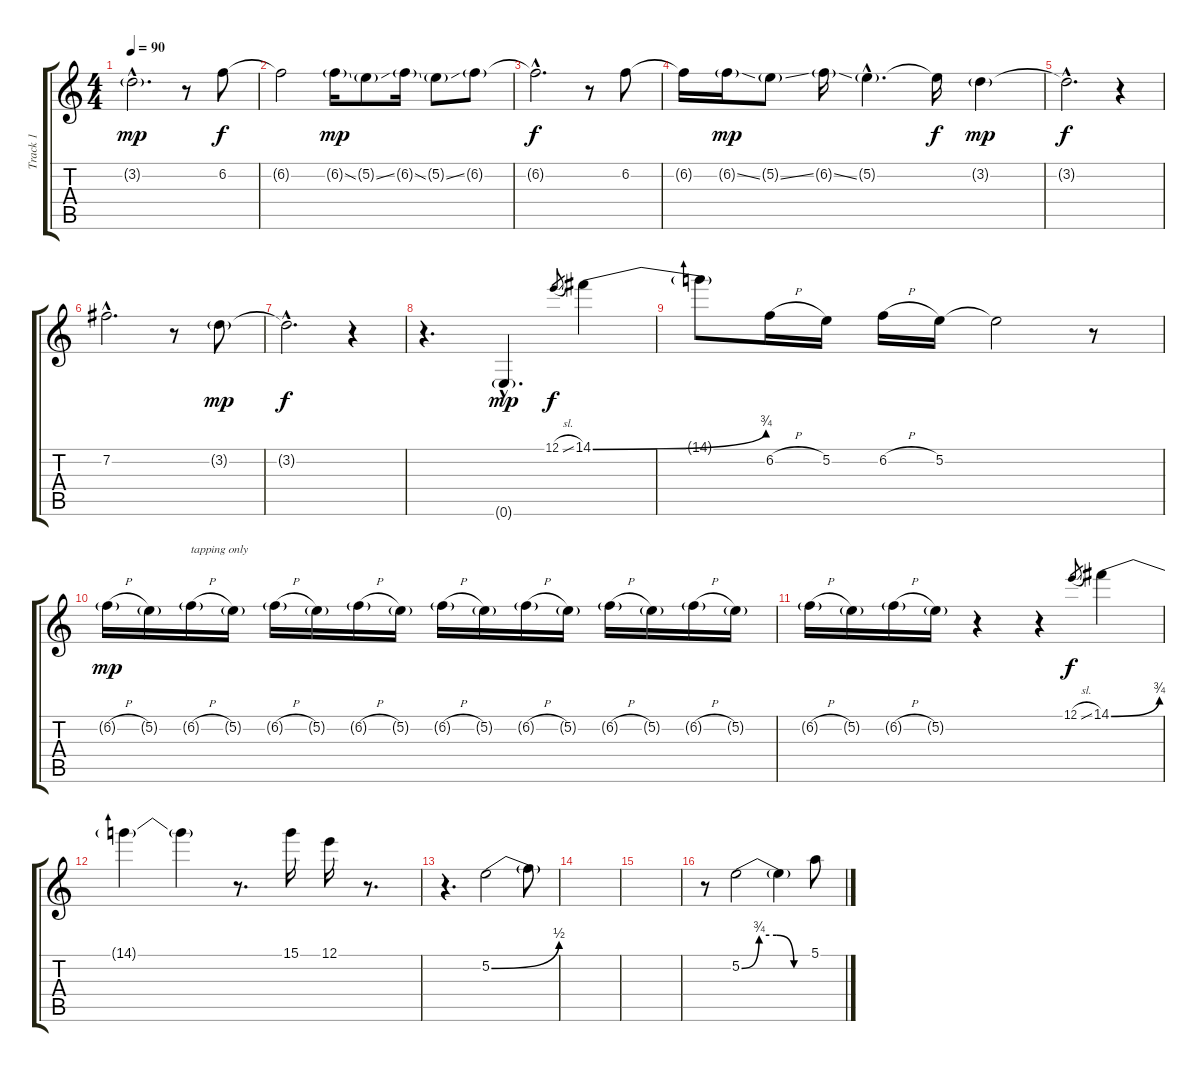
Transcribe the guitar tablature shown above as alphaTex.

\track ("Track 1" "Track 1") {instrument electricguitarjazz}
\staff {score tabs}
\tuning (E4 B3 G3 D3 A2 E2) {hide}
\ts (4 4)
\tempo 90
\clef g2
\ks c
3.2{g hac}.2{d dy mp} r.8 6.2.8{dy f} |
6.2{t}.2 6.2{ss g}.16{dy mp} 5.2{ss g}.8 6.2{ss g}.16 5.2{ss g}.8 6.2{g}.8 |
6.2{hac t}.2{d dy f} r.8 6.2.8 |
6.2{t}.16 6.2{ss g}.16{dy mp} 5.2{ss g}.8 6.2{ss g}.16 5.2{g hac}.4{d} 5.2{t}.16{dy f} 3.2{g}.4{dy mp} |
3.2{hac t}.2{d dy f} r.4 |
7.2{hac}.2{d} r.8 3.2{g}.8{dy mp} |
3.2{hac t}.2{d dy f} r.4 |
r.4{d} 0.6{g hac}.4{d dy mp} 12.1{sl}.8{gr dy f} 14.1{be (bend 0 0 60 3)}.4 |
14.1{t}.8 6.2{h}.16 5.2.16 6.2{h}.16 5.2.16 5.2{t}.2 r.8 |
6.2{h g}.16{dy mp} 5.2{g}.16 6.2{h g}.16{txt "tapping only"} 5.2{g}.16 6.2{h g}.16 5.2{g}.16 6.2{h g}.16 5.2{g}.16 6.2{h g}.16 5.2{g}.16 6.2{h g}.16 5.2{g}.16 6.2{h g}.16 5.2{g}.16 6.2{h g}.16 5.2{g}.16 |
6.2{h g}.16 5.2{g}.16 6.2{h g}.16 5.2{g}.16 r.4 r.4 12.1{sl}.8{gr dy f} 14.1{be (bend 0 0 60 3)}.4 |
14.1{t}.4 14.1{t}.4 r.8{d} 15.1.16 12.1.16 r.8{d} |
r.4{d} 5.2{be (bend 0 0 60 2)}.2 5.2{t}.8 |
|
|
r.8 5.2{be (custom 0 0 15 3 30 3 45 0 60 0)}.2 5.2{t}.4 5.1.8
